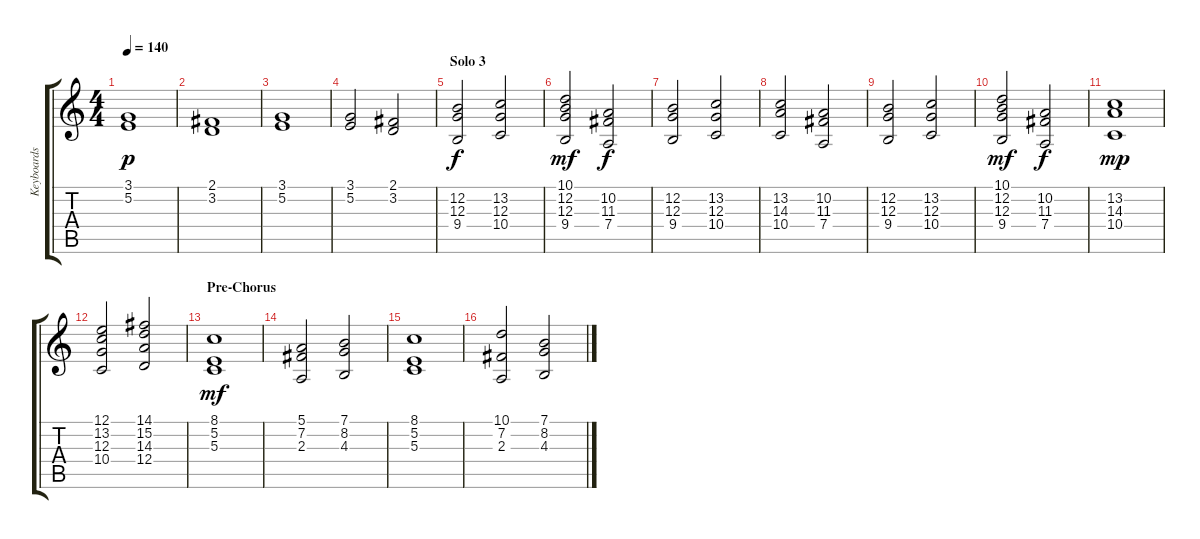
\track ("Keyboards" "Keyboards") {instrument stringensemble1}
\staff {score tabs}
\tuning (E4 B3 G3 D3 A2 E2) {hide}
\ts (4 4)
\tempo 140
\clef g2
\ks c
(3.1 5.2).1{dy p} |
(2.1 3.2).1 |
(3.1 5.2).1 |
(3.1 5.2).2 (2.1 3.2).2 |
\section ("" "Solo 3")
(12.2 12.3 9.4).2{dy f volume 12 instrument stringensemble1} (13.2 12.3 10.4).2 |
(10.1 12.2 12.3 9.4).2{dy mf} (10.2 11.3 7.4).2{dy f} |
(12.2 12.3 9.4).2 (13.2 12.3 10.4).2 |
(13.2 14.3 10.4).2 (10.2 11.3 7.4).2 |
(12.2 12.3 9.4).2 (13.2 12.3 10.4).2 |
(10.1 12.2 12.3 9.4).2{dy mf} (10.2 11.3 7.4).2{dy f} |
(13.2 14.3 10.4).1{dy mp} |
(12.1 13.2 12.3 10.4).2 (14.1 15.2 14.3 12.4).2 |
\section ("" "Pre-Chorus")
(8.1 5.2 5.3).1{dy mf volume 12 instrument synthstrings1} |
(5.1 7.2 2.3).2 (7.1 8.2 4.3).2 |
(8.1 5.2 5.3).1 |
(10.1 7.2 2.3).2 (7.1 8.2 4.3).2
